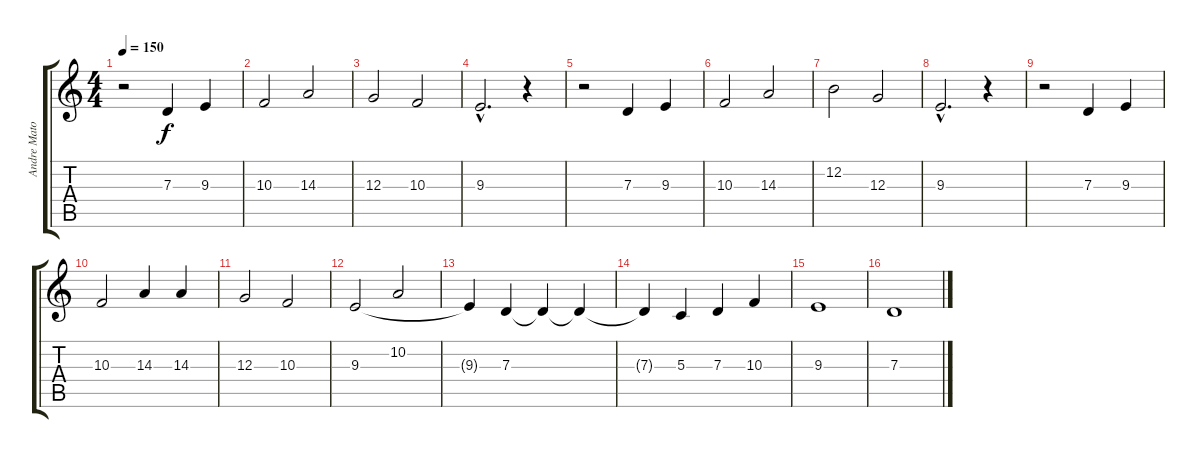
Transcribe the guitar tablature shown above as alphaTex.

\track ("Andre Matos/Vocal" "Andre Mato") {instrument choiraahs}
\staff {score tabs}
\tuning (E4 B3 G3 D3 A2 E2) {hide}
\ts (4 4)
\tempo 150
\clef g2
\ks c
r.2{dy f instrument lead6voice} 7.3.4 9.3.4 |
10.3.2 14.3.2 |
12.3.2 10.3.2 |
9.3{hac}.2{d} r.4 |
r.2 7.3.4 9.3.4 |
10.3.2 14.3.2 |
12.2.2 12.3.2 |
9.3{hac}.2{d} r.4 |
r.2 7.3.4 9.3.4 |
10.3.2 14.3.4 14.3.4 |
12.3.2 10.3.2 |
9.3.2 10.2.2 |
9.3{t}.4 7.3.4 7.3{t}.4 7.3{t}.4 |
7.3{t}.4 5.3.4 7.3.4 10.3.4 |
9.3.1 |
7.3.1
